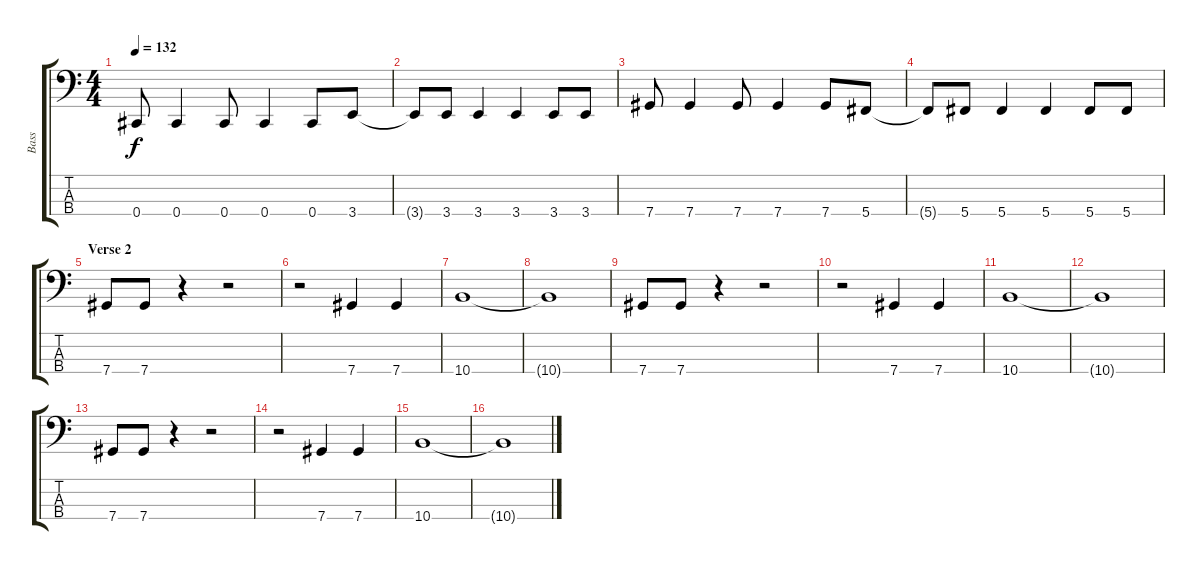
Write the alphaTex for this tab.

\track ("Bass" "Bass") {instrument electricbassfinger}
\staff {score tabs}
\tuning (Gb2 Db2 Ab1 Db1) {hide}
\ts (4 4)
\tempo 132
\clef f4
\ks c
0.4.8{dy f} 0.4.4 0.4.8 0.4.4 0.4.8 3.4.8 |
3.4{t}.8 3.4.8 3.4.4 3.4.4 3.4.8 3.4.8 |
7.4.8 7.4.4 7.4.8 7.4.4 7.4.8 5.4.8 |
5.4{t}.8 5.4.8 5.4.4 5.4.4 5.4.8 5.4.8 |
\section ("" "Verse 2")
7.4.8 7.4.8 r.4 r.2 |
r.2 7.4.4 7.4.4 |
10.4.1 |
10.4{t}.1 |
7.4.8 7.4.8 r.4 r.2 |
r.2 7.4.4 7.4.4 |
10.4.1 |
10.4{t}.1 |
7.4.8 7.4.8 r.4 r.2 |
r.2 7.4.4 7.4.4 |
10.4.1 |
10.4{t}.1
